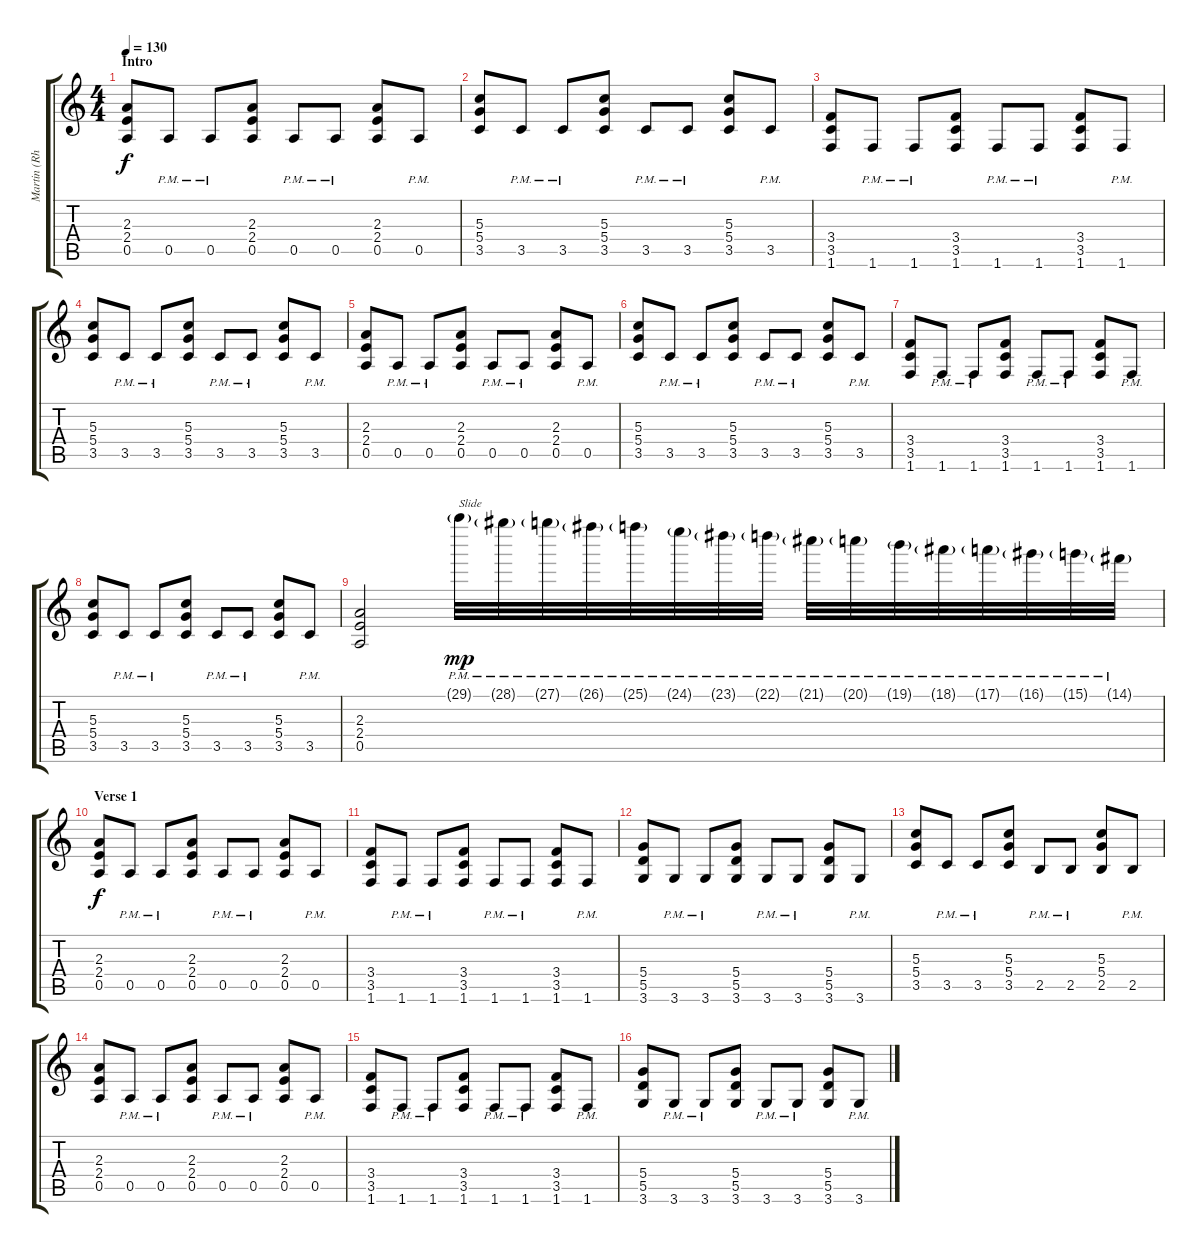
\track ("Martin (Rhythm Guitar)" "Martin (Rh") {instrument distortionguitar}
\staff {score tabs}
\tuning (E4 B3 G3 D3 A2 E2) {hide}
\ts (4 4)
\section ("" "Intro")
\tempo 130
\clef g2
\ks c
(2.3 2.4 0.5).8{dy f instrument distortionguitar} 0.5{pm}.8 0.5{pm}.8 (2.3 2.4 0.5).8 0.5{pm}.8 0.5{pm}.8 (2.3 2.4 0.5).8 0.5{pm}.8 |
(5.3 5.4 3.5).8 3.5{pm}.8 3.5{pm}.8 (5.3 5.4 3.5).8 3.5{pm}.8 3.5{pm}.8 (5.3 5.4 3.5).8 3.5{pm}.8 |
(3.4 3.5 1.6).8 1.6{pm}.8 1.6{pm}.8 (3.4 3.5 1.6).8 1.6{pm}.8 1.6{pm}.8 (3.4 3.5 1.6).8 1.6{pm}.8 |
(5.3 5.4 3.5).8 3.5{pm}.8 3.5{pm}.8 (5.3 5.4 3.5).8 3.5{pm}.8 3.5{pm}.8 (5.3 5.4 3.5).8 3.5{pm}.8 |
(2.3 2.4 0.5).8 0.5{pm}.8 0.5{pm}.8 (2.3 2.4 0.5).8 0.5{pm}.8 0.5{pm}.8 (2.3 2.4 0.5).8 0.5{pm}.8 |
(5.3 5.4 3.5).8 3.5{pm}.8 3.5{pm}.8 (5.3 5.4 3.5).8 3.5{pm}.8 3.5{pm}.8 (5.3 5.4 3.5).8 3.5{pm}.8 |
(3.4 3.5 1.6).8 1.6{pm}.8 1.6{pm}.8 (3.4 3.5 1.6).8 1.6{pm}.8 1.6{pm}.8 (3.4 3.5 1.6).8 1.6{pm}.8 |
(5.3 5.4 3.5).8 3.5{pm}.8 3.5{pm}.8 (5.3 5.4 3.5).8 3.5{pm}.8 3.5{pm}.8 (5.3 5.4 3.5).8 3.5{pm}.8 |
(2.3 2.4 0.5).2 29.1{g pm}.32{txt "Slide" dy mp} 28.1{g pm}.32 27.1{g pm}.32 26.1{g pm}.32 25.1{g pm}.32 24.1{g pm}.32 23.1{g pm}.32 22.1{g pm}.32 21.1{g pm}.32 20.1{g pm}.32 19.1{g pm}.32 18.1{g pm}.32 17.1{g pm}.32 16.1{g pm}.32 15.1{g pm}.32 14.1{g pm}.32 |
\section ("" "Verse 1")
(2.3 2.4 0.5).8{dy f} 0.5{pm}.8 0.5{pm}.8 (2.3 2.4 0.5).8 0.5{pm}.8 0.5{pm}.8 (2.3 2.4 0.5).8 0.5{pm}.8 |
(3.4 3.5 1.6).8 1.6{pm}.8 1.6{pm}.8 (3.4 3.5 1.6).8 1.6{pm}.8 1.6{pm}.8 (3.4 3.5 1.6).8 1.6{pm}.8 |
(5.4 5.5 3.6).8 3.6{pm}.8 3.6{pm}.8 (5.4 5.5 3.6).8 3.6{pm}.8 3.6{pm}.8 (5.4 5.5 3.6).8 3.6{pm}.8 |
(5.3 5.4 3.5).8 3.5{pm}.8 3.5{pm}.8 (5.3 5.4 3.5).8 2.5{pm}.8 2.5{pm}.8 (5.3 5.4 2.5).8 2.5{pm}.8 |
(2.3 2.4 0.5).8 0.5{pm}.8 0.5{pm}.8 (2.3 2.4 0.5).8 0.5{pm}.8 0.5{pm}.8 (2.3 2.4 0.5).8 0.5{pm}.8 |
(3.4 3.5 1.6).8 1.6{pm}.8 1.6{pm}.8 (3.4 3.5 1.6).8 1.6{pm}.8 1.6{pm}.8 (3.4 3.5 1.6).8 1.6{pm}.8 |
(5.4 5.5 3.6).8 3.6{pm}.8 3.6{pm}.8 (5.4 5.5 3.6).8 3.6{pm}.8 3.6{pm}.8 (5.4 5.5 3.6).8 3.6{pm}.8
